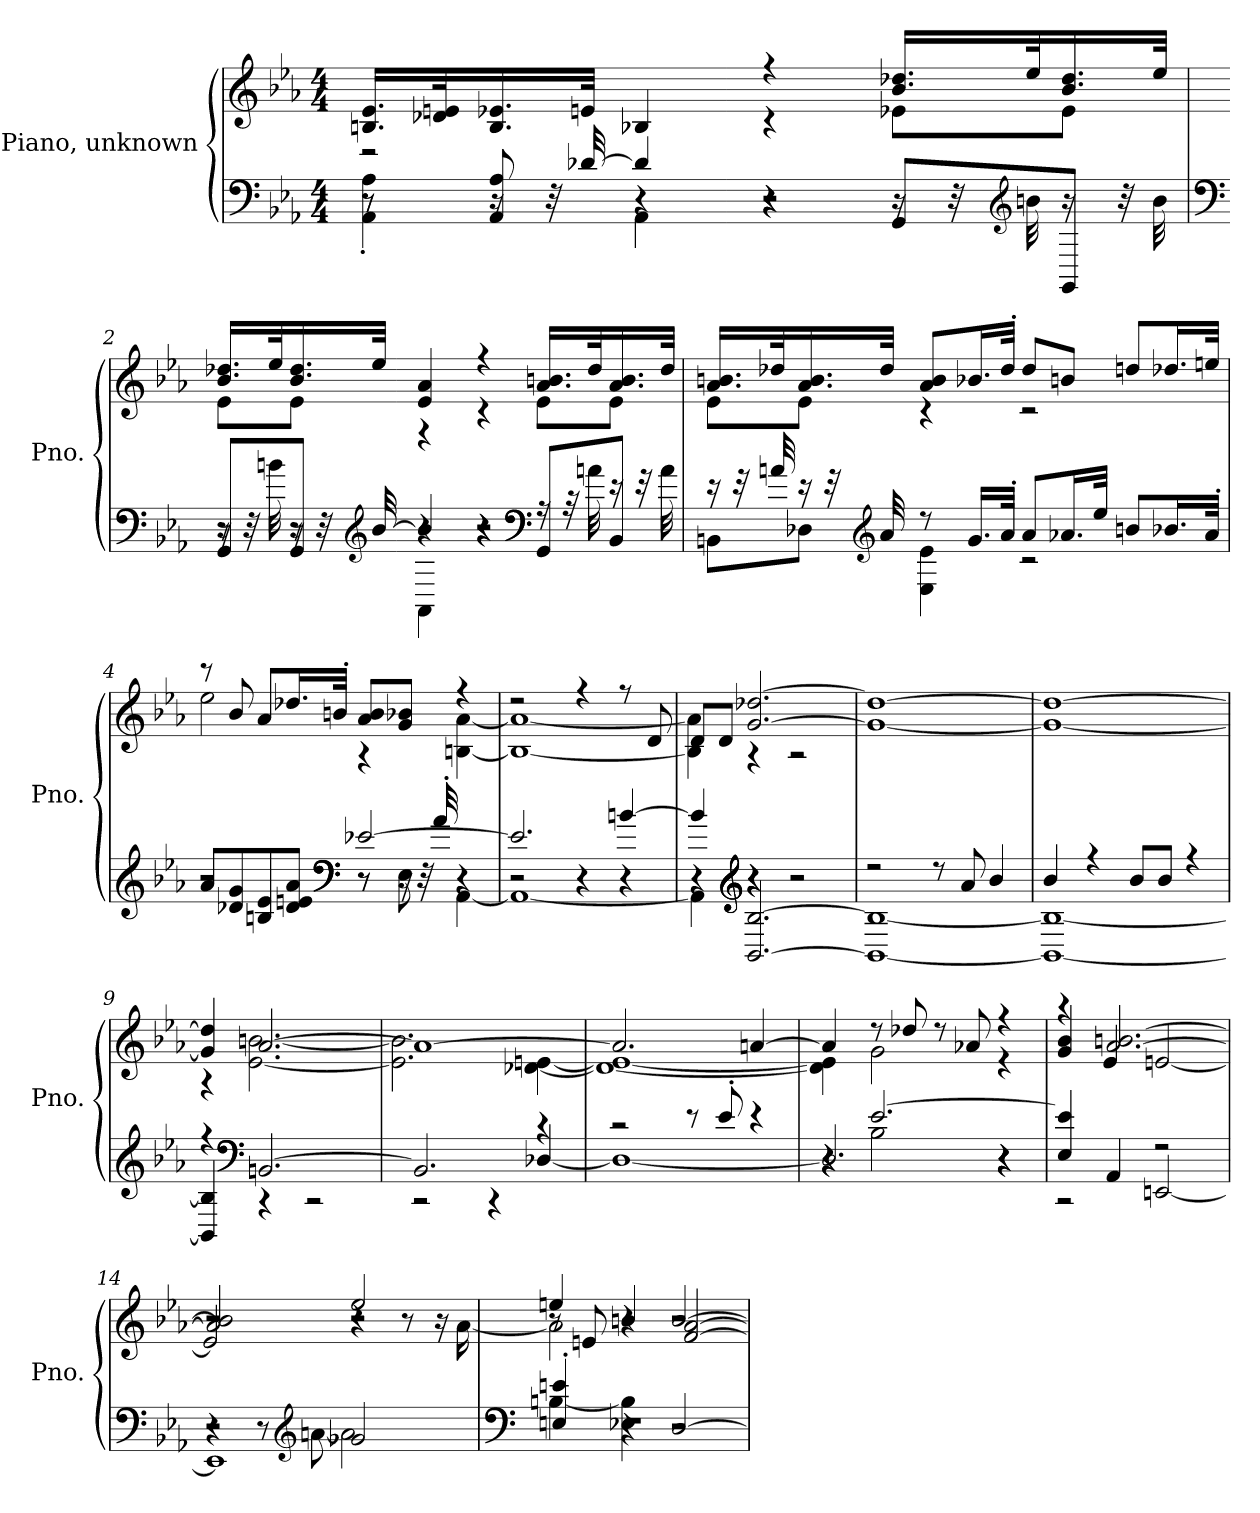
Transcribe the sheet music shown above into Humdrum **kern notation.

**kern	**kern
*part1	*part1
*staff2	*staff1
*I"Piano, unknown	*
*I'Pno.	*
*clefF4	*clefG2
*k[b-e-a-]	*k[b-e-a-]
*M4/4	*M4/4
*MM120	*MM120
=1	=1
*^	*^
*	*^	*	*
8r	4AA-\' 4A-\'	8r	16.Bn/ 16.e-/LL	2r
.	.	.	32d-X/ 32en/K	.
16r	.	8AA-/ 8A-/	16.B/ 16.e-X/	.
32r	.	.	.	.
[32d-X/	.	.	32en/JJk	.
4d-/]	4AA-\	4r	4B-X/	.
2r	4r	4r	4r	4r
.	16r	8GG/L	16.b-/ 16.dd-X/LL	8e-X\L
.	32r	.	.	.
*clefG2	*	*	*	*
.	32bn\	.	32ee-/K	.
.	16r	8GG/J	16.b-/ 16.dd-/	8e-\J
.	32r	.	.	.
.	32b\	.	32ee-/JJk	.
!!LO:LB:g=z	!!
=2	=2	=2	=2	=2
*clefF4	*	*	*	*
8r	16r	8GG/L	16.b-/ 16.dd-X/LL	8e-\L
.	32r	.	.	.
.	32bn\	.	32ee-/K	.
16r	8r	8GG/J	16.b-/ 16.dd-/	8e-\J
32r	.	.	.	.
*clefG2	*	*	*	*
[32b/	.	.	32ee-/JJk	.
4b/]	4AA-\	4r	4e-/ 4a-/	4r
2r	4r	4r	4r	4r
*clefF4	*	*	*	*
.	16r	8GG/L	16.a-/ 16.bn/LL	8e-\L
.	32r	.	.	.
.	32an\	.	32dd-/K	.
.	16r	8BB-/J	16.a-/ 16.b/	8e-\J
.	32r	.	.	.
.	32a\	.	32dd-/JJk	.
*	*v	*v	*	*
!!LO:LB:g=z	!!
=3	=3	=3	=3
16r	8BBn\L	16.a-/ 16.bn/LL	8e-\L
32r	.	.	.
32an/	.	32dd-X/K	.
16r	8D-X\J	16.a-/ 16.b/	8e-\J
32r	.	.	.
*clefG2	*	*	*
32a/	.	32dd-/JJk	.
8r	4E-\ 4e-\	8a-/ 8b/L	4r
16.g/LL	.	16.b-X/L	.
32a'/JJk	.	32dd-'/JJk	.
8a/L	2r	8dd-/L	2r
16.a-X/L	.	8bn/J	.
32ee-/JJk	.	.	.
8bn/L	.	8ddn/L	.
16.b-X/L	.	16.dd-X/L	.
32a-'/JJk	.	32een/JJk	.
=4	=4	=4	=4
*	*^	*	*
8a-/L	2r	2r	8r	2ee-\
8d-X/ 8g/	.	.	8b-/	.
8Bn/ 8e-/	.	.	8a-/L	.
8d-/ 8en/ 8a-/J	.	.	16.dd-X/L	.
.	.	.	32bn'/JJk	.
*clefF4	*	*	*	*
8r	8r	[2e-X/	8a-/ 8b/L	4r
16r	8E-\	.	8g/ 8b-X/J	.
32r	.	.	.	.
32a-'/	.	.	.	.
4r	[4AA-\	.	4r	[4Bn\ [4a-\
!!LO:LB:g=z	!!
=5	=5	=5	=5	=5
2r	1AA-_	2.e-/]	2r	1B_ 1a-_
4r	.	.	4r	.
[4bn/	.	4r	8r	.
.	.	.	8d/	.
=6	=6	=6	=6	=6
4b/]	4AA-\]	4r	8d/L	4B\] 4a-\]
.	.	.	8d/J	.
*clefG2	*	*	*	*
4r	4r	[2.BB-/ [2.B-/	[2.g/ [2.dd-X/	4r
2r	2r	.	.	2r
*	*v	*v	*	*
*	*	*v	*v
=7	=7	=7
2r	1BB-_ 1B-_	1g_ 1dd-_
8r	.	.
8a-/	.	.
4b-/	.	.
=8	=8	=8
4b-/	1BB-_ 1B-_	1g_ 1dd-_
4r	.	.
8b-/L	.	.
8b-/J	.	.
4r	.	.
=9	=9	=9
*	*	*^
4r	4BB-/] 4B-/]	4g/] 4dd-/]	4r
*clefF4	*	*	*
[2.BBn/	4r	[2.a-/	[2.e-\ [2.bn\
.	2r	.	.
=10	=10	=10	=10
2.BB/]	2r	1a-_	2.e-\] 2.b\]
.	4r	.	.
4r	[4D-X/	.	[4d-X\ [4en\
!!LO:LB:g=z	!!
=11	=11	=11	=11
2r	1D-_	2.a-/]	1d-_ 1e_
8r	.	.	.
8e-'/	.	.	.
4r	.	[4an/	.
=12	=12	=12	=12
*	*^	*	*
4r	4r	2.D-/]	4a/]	4d-\] 4e\]
[2.e-/	2B-\	.	8r	2g\
.	.	.	8dd-X/	.
.	.	.	8r	.
.	.	.	8a-X/	.
.	4r	4r	4r	4r
*	*v	*v	*	*
=13	=13	=13	=13
4E-/ 4e-/]	2r	4r	4g/ 4b-/
4AA-/	.	[2.a-/ [2.bn/	4e-/
2r	[2EEn/	.	[2en/
=14	=14	=14	=14
*	*^	*	*^
2r	4r	1EE]	2a-/] 2b/]	2r	2e/]
.	8r	.	.	.	.
*clefG2	*	*	*	*	*
.	[8an\	.	.	.	.
2g-X/	2a\]	.	2ee-/	4r	2r
.	.	.	.	8r	.
.	.	.	.	16r	.
.	.	.	.	[16a-\	.
=15	=15	=15	=15	=15	=15
*clefF4	*	*	*	*	*
1r	[4Bn\	4En/' 4en/'	4een/	2a-\]	8r
.	.	.	.	.	8en/
.	4E-X\ 4B\]	4r	4r	.	4bn/
.	2r	[2D/	[2b/	2r	[2f/ [2a-/
*v	*v	*v	*	*	*
*	*v	*v	*v
=	=
*-	*-
